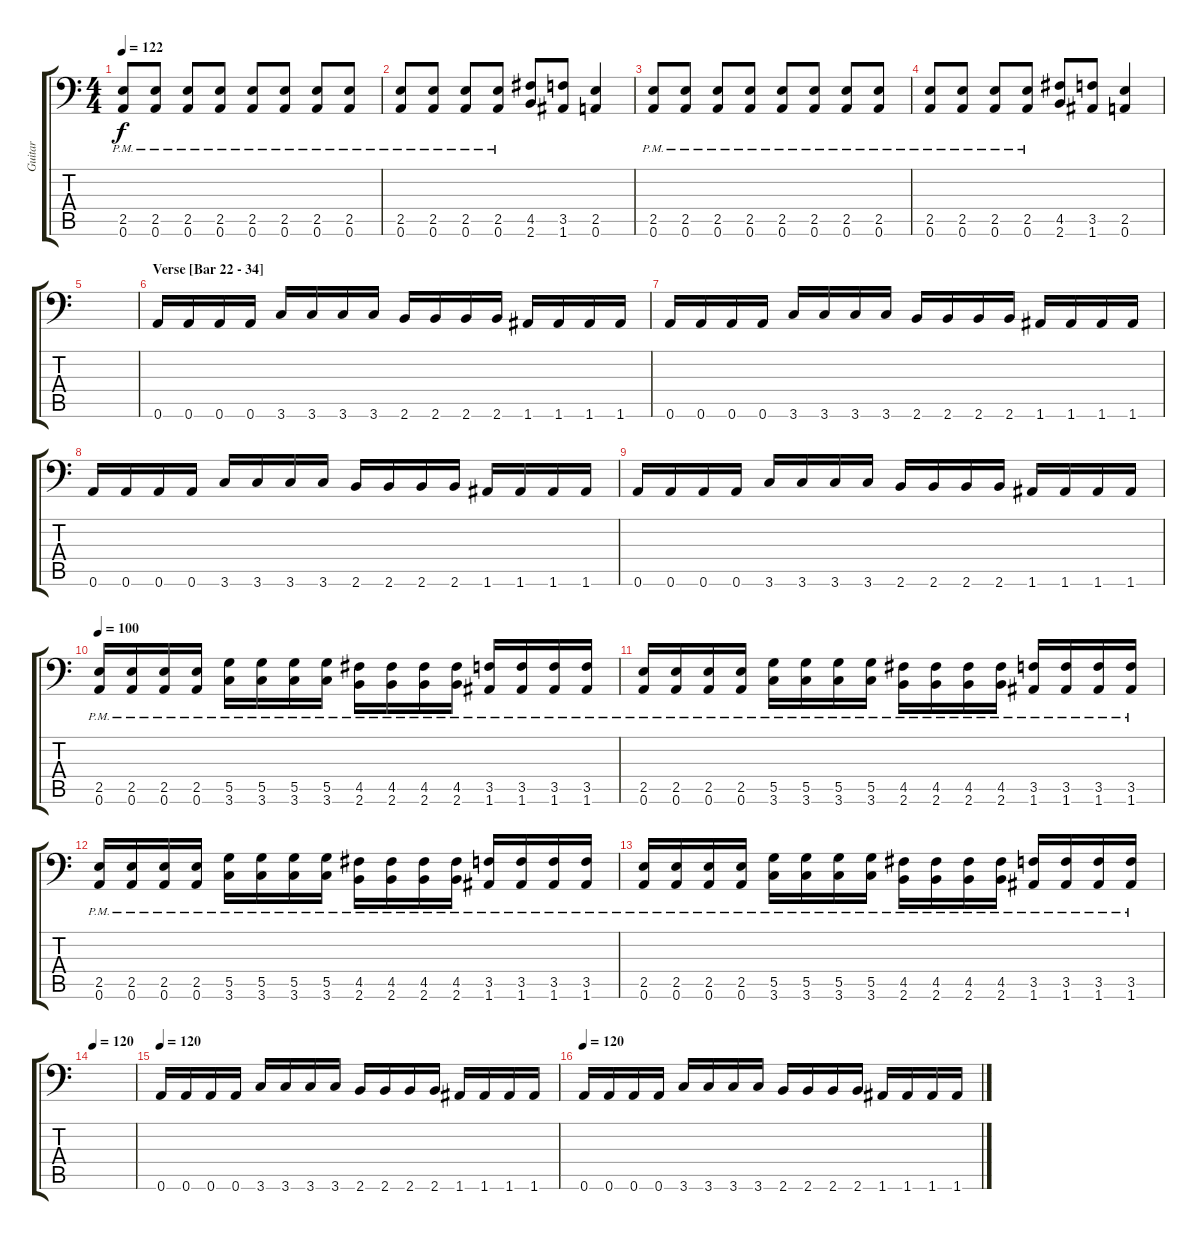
\track ("Guitar" "Guitar") {instrument distortionguitar}
\staff {score tabs}
\tuning (A3 E3 C3 G2 D2 A1) {hide}
\ts (4 4)
\tempo 122
\clef f4
\ks c
(2.5{pm} 0.6{pm}).8{dy f} (2.5{pm} 0.6{pm}).8 (2.5{pm} 0.6{pm}).8 (2.5{pm} 0.6{pm}).8 (2.5{pm} 0.6{pm}).8 (2.5{pm} 0.6{pm}).8 (2.5{pm} 0.6{pm}).8 (2.5{pm} 0.6{pm}).8 |
(2.5{pm} 0.6{pm}).8 (2.5{pm} 0.6{pm}).8 (2.5{pm} 0.6{pm}).8 (2.5{pm} 0.6{pm}).8 (4.5 2.6).8 (3.5 1.6).8 (2.5 0.6).4 |
(2.5{pm} 0.6{pm}).8 (2.5{pm} 0.6{pm}).8 (2.5{pm} 0.6{pm}).8 (2.5{pm} 0.6{pm}).8 (2.5{pm} 0.6{pm}).8 (2.5{pm} 0.6{pm}).8 (2.5{pm} 0.6{pm}).8 (2.5{pm} 0.6{pm}).8 |
(2.5{pm} 0.6{pm}).8 (2.5{pm} 0.6{pm}).8 (2.5{pm} 0.6{pm}).8 (2.5{pm} 0.6{pm}).8 (4.5 2.6).8 (3.5 1.6).8 (2.5 0.6).4 |
|
\section ("" "Verse [Bar 22 - 34]")
0.6.16 0.6.16 0.6.16 0.6.16 3.6.16 3.6.16 3.6.16 3.6.16 2.6.16 2.6.16 2.6.16 2.6.16 1.6.16 1.6.16 1.6.16 1.6.16 |
0.6.16 0.6.16 0.6.16 0.6.16 3.6.16 3.6.16 3.6.16 3.6.16 2.6.16 2.6.16 2.6.16 2.6.16 1.6.16 1.6.16 1.6.16 1.6.16 |
0.6.16 0.6.16 0.6.16 0.6.16 3.6.16 3.6.16 3.6.16 3.6.16 2.6.16 2.6.16 2.6.16 2.6.16 1.6.16 1.6.16 1.6.16 1.6.16 |
0.6.16 0.6.16 0.6.16 0.6.16 3.6.16 3.6.16 3.6.16 3.6.16 2.6.16 2.6.16 2.6.16 2.6.16 1.6.16 1.6.16 1.6.16 1.6.16 |
\tempo 100
(2.5{pm} 0.6{pm}).16 (2.5{pm} 0.6{pm}).16 (2.5{pm} 0.6{pm}).16 (2.5{pm} 0.6{pm}).16 (5.5{pm} 3.6{pm}).16 (5.5{pm} 3.6{pm}).16 (5.5{pm} 3.6{pm}).16 (5.5{pm} 3.6{pm}).16 (4.5{pm} 2.6{pm}).16 (4.5{pm} 2.6{pm}).16 (4.5{pm} 2.6{pm}).16 (4.5{pm} 2.6{pm}).16 (3.5{pm} 1.6{pm}).16 (3.5{pm} 1.6{pm}).16 (3.5{pm} 1.6{pm}).16 (3.5{pm} 1.6{pm}).16 |
(2.5{pm} 0.6{pm}).16 (2.5{pm} 0.6{pm}).16 (2.5{pm} 0.6{pm}).16 (2.5{pm} 0.6{pm}).16 (5.5{pm} 3.6{pm}).16 (5.5{pm} 3.6{pm}).16 (5.5{pm} 3.6{pm}).16 (5.5{pm} 3.6{pm}).16 (4.5{pm} 2.6{pm}).16 (4.5{pm} 2.6{pm}).16 (4.5{pm} 2.6{pm}).16 (4.5{pm} 2.6{pm}).16 (3.5{pm} 1.6{pm}).16 (3.5{pm} 1.6{pm}).16 (3.5{pm} 1.6{pm}).16 (3.5{pm} 1.6{pm}).16 |
(2.5{pm} 0.6{pm}).16 (2.5{pm} 0.6{pm}).16 (2.5{pm} 0.6{pm}).16 (2.5{pm} 0.6{pm}).16 (5.5{pm} 3.6{pm}).16 (5.5{pm} 3.6{pm}).16 (5.5{pm} 3.6{pm}).16 (5.5{pm} 3.6{pm}).16 (4.5{pm} 2.6{pm}).16 (4.5{pm} 2.6{pm}).16 (4.5{pm} 2.6{pm}).16 (4.5{pm} 2.6{pm}).16 (3.5{pm} 1.6{pm}).16 (3.5{pm} 1.6{pm}).16 (3.5{pm} 1.6{pm}).16 (3.5{pm} 1.6{pm}).16 |
(2.5{pm} 0.6{pm}).16 (2.5{pm} 0.6{pm}).16 (2.5{pm} 0.6{pm}).16 (2.5{pm} 0.6{pm}).16 (5.5{pm} 3.6{pm}).16 (5.5{pm} 3.6{pm}).16 (5.5{pm} 3.6{pm}).16 (5.5{pm} 3.6{pm}).16 (4.5{pm} 2.6{pm}).16 (4.5{pm} 2.6{pm}).16 (4.5{pm} 2.6{pm}).16 (4.5{pm} 2.6{pm}).16 (3.5{pm} 1.6{pm}).16 (3.5{pm} 1.6{pm}).16 (3.5{pm} 1.6{pm}).16 (3.5{pm} 1.6{pm}).16 |
\tempo 120
|
\tempo 120
0.6.16 0.6.16 0.6.16 0.6.16 3.6.16 3.6.16 3.6.16 3.6.16 2.6.16 2.6.16 2.6.16 2.6.16 1.6.16 1.6.16 1.6.16 1.6.16 |
\tempo 120
0.6.16 0.6.16 0.6.16 0.6.16 3.6.16 3.6.16 3.6.16 3.6.16 2.6.16 2.6.16 2.6.16 2.6.16 1.6.16 1.6.16 1.6.16 1.6.16
